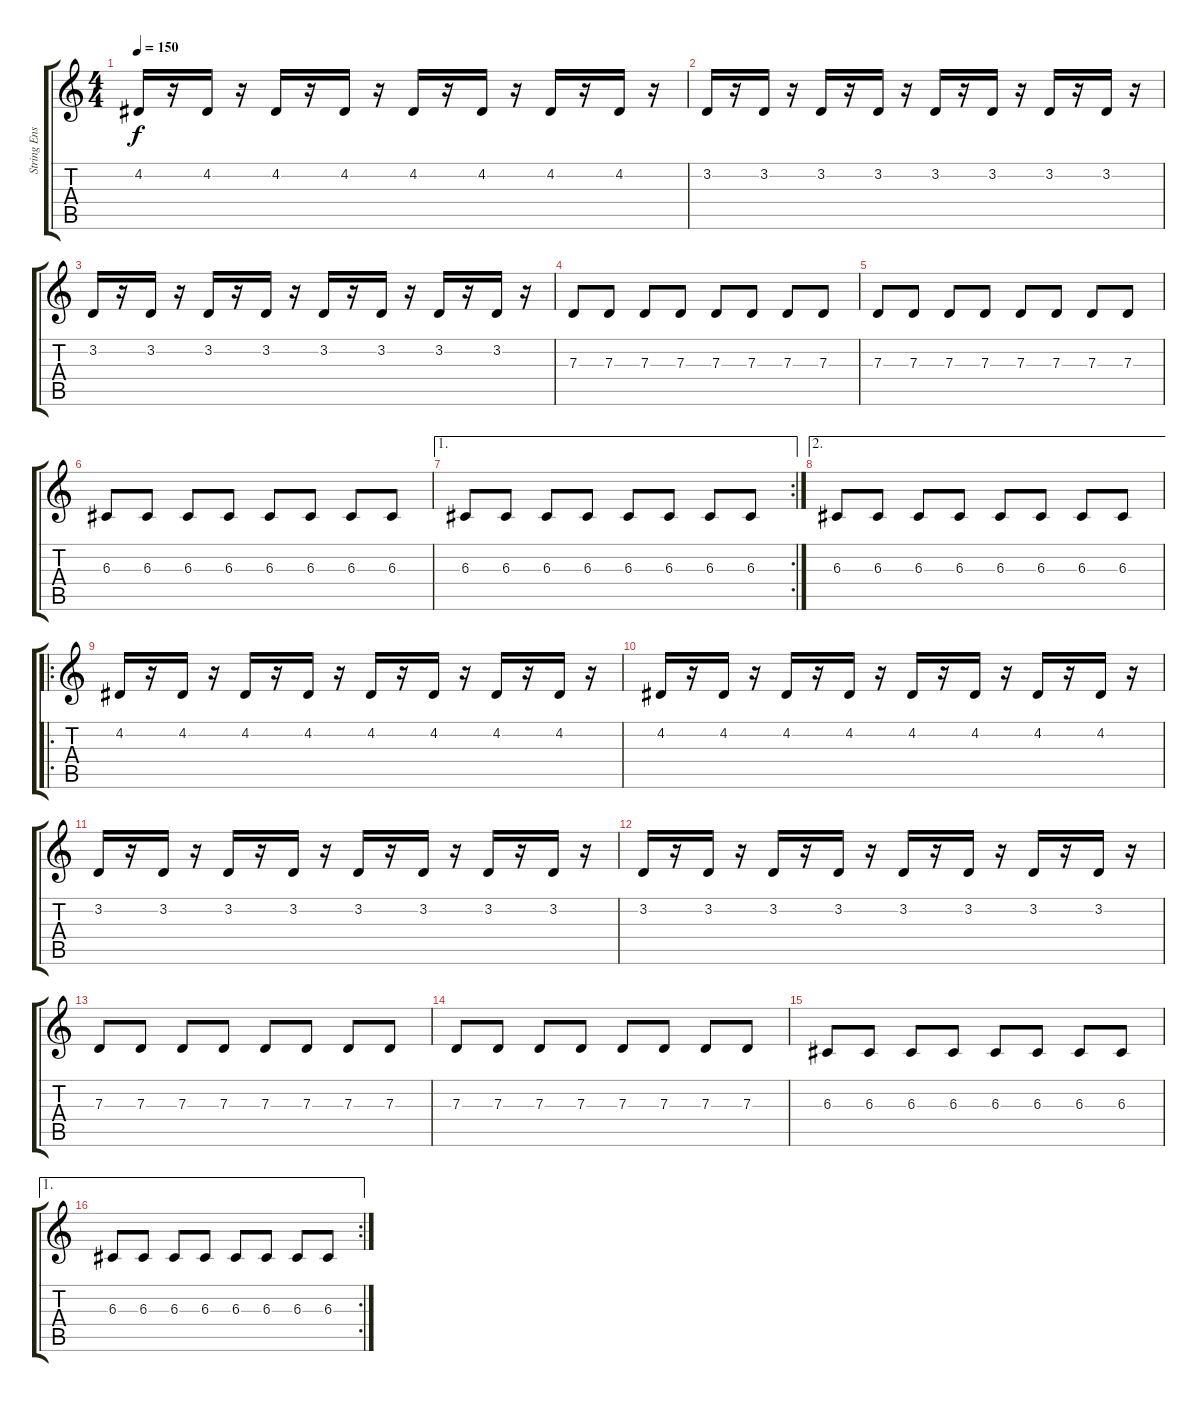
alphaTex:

\track ("String Ensemble I" "String Ens") {instrument stringensemble1}
\staff {score tabs}
\tuning (E4 B3 G3 D3 A2 E2) {hide}
\ts (4 4)
\tempo 150
\clef g2
\ks c
4.2.16{dy f volume 11 instrument pizzicatostrings} r.16 4.2.16 r.16 4.2.16 r.16 4.2.16 r.16 4.2.16 r.16 4.2.16 r.16 4.2.16 r.16 4.2.16 r.16 |
3.2.16 r.16 3.2.16 r.16 3.2.16 r.16 3.2.16 r.16 3.2.16 r.16 3.2.16 r.16 3.2.16 r.16 3.2.16 r.16 |
3.2.16 r.16 3.2.16 r.16 3.2.16 r.16 3.2.16 r.16 3.2.16 r.16 3.2.16 r.16 3.2.16 r.16 3.2.16 r.16 |
7.3.8 7.3.8 7.3.8 7.3.8 7.3.8 7.3.8 7.3.8 7.3.8 |
7.3.8 7.3.8 7.3.8 7.3.8 7.3.8 7.3.8 7.3.8 7.3.8 |
6.3.8 6.3.8 6.3.8 6.3.8 6.3.8 6.3.8 6.3.8 6.3.8 |
\ae 1
\rc 2
6.3.8 6.3.8 6.3.8 6.3.8 6.3.8 6.3.8 6.3.8 6.3.8 |
\ae 2
6.3.8 6.3.8 6.3.8 6.3.8 6.3.8 6.3.8 6.3.8 6.3.8 |
\ro
4.2.16{volume 11 instrument pizzicatostrings} r.16 4.2.16 r.16 4.2.16 r.16 4.2.16 r.16 4.2.16 r.16 4.2.16 r.16 4.2.16 r.16 4.2.16 r.16 |
4.2.16{volume 11 instrument pizzicatostrings} r.16 4.2.16 r.16 4.2.16 r.16 4.2.16 r.16 4.2.16 r.16 4.2.16 r.16 4.2.16 r.16 4.2.16 r.16 |
3.2.16 r.16 3.2.16 r.16 3.2.16 r.16 3.2.16 r.16 3.2.16 r.16 3.2.16 r.16 3.2.16 r.16 3.2.16 r.16 |
3.2.16 r.16 3.2.16 r.16 3.2.16 r.16 3.2.16 r.16 3.2.16 r.16 3.2.16 r.16 3.2.16 r.16 3.2.16 r.16 |
7.3.8 7.3.8 7.3.8 7.3.8 7.3.8 7.3.8 7.3.8 7.3.8 |
7.3.8 7.3.8 7.3.8 7.3.8 7.3.8 7.3.8 7.3.8 7.3.8 |
6.3.8 6.3.8 6.3.8 6.3.8 6.3.8 6.3.8 6.3.8 6.3.8 |
\ae 1
\rc 2
6.3.8 6.3.8 6.3.8 6.3.8 6.3.8 6.3.8 6.3.8 6.3.8
